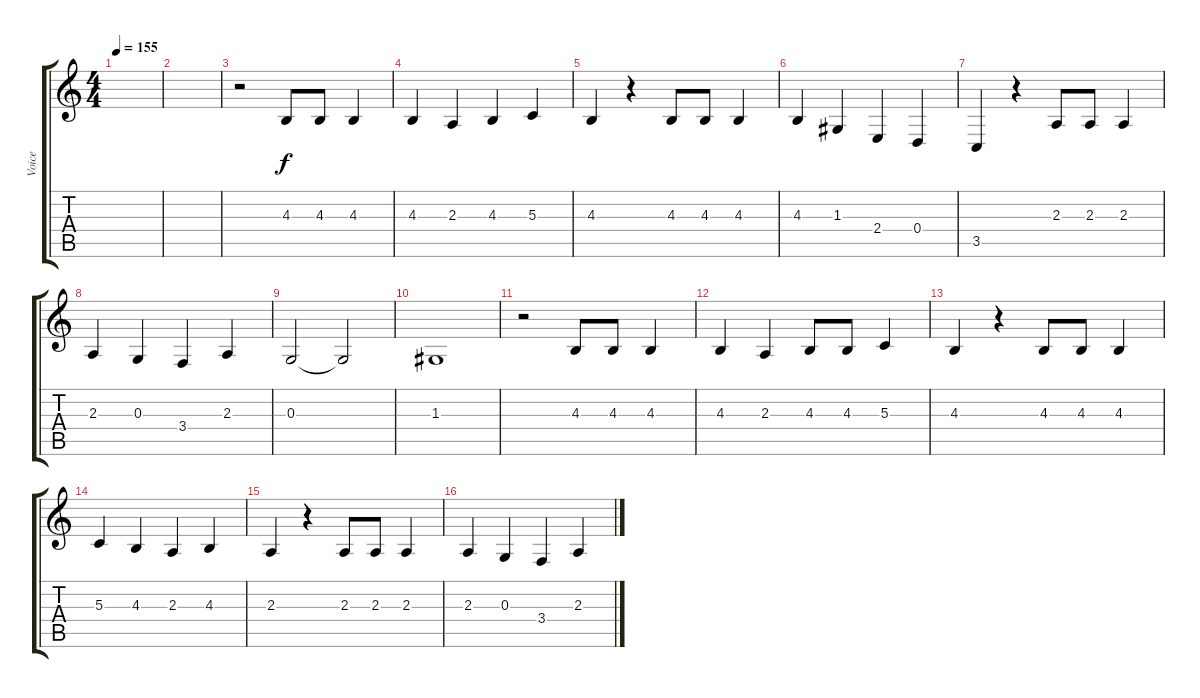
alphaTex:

\track ("Voice" "Voice") {instrument cello}
\staff {score tabs}
\tuning (E4 B3 G3 D3 A2 E2) {hide}
\ts (4 4)
\tempo 155
\clef g2
\ks c
|
|
r.2 4.3.8 4.3.8 4.3.4 |
4.3.4 2.3.4 4.3.4 5.3.4 |
4.3.4 r.4 4.3.8 4.3.8 4.3.4 |
4.3.4 1.3.4 2.4.4 0.4.4 |
3.5.4 r.4 2.3.8 2.3.8 2.3.4 |
2.3.4 0.3.4 3.4.4 2.3.4 |
0.3.2 0.3{t}.2 |
1.3.1 |
r.2 4.3.8 4.3.8 4.3.4 |
4.3.4 2.3.4 4.3.8 4.3.8 5.3.4 |
4.3.4 r.4 4.3.8 4.3.8 4.3.4 |
5.3.4 4.3.4 2.3.4 4.3.4 |
2.3.4 r.4 2.3.8 2.3.8 2.3.4 |
2.3.4 0.3.4 3.4.4 2.3.4
